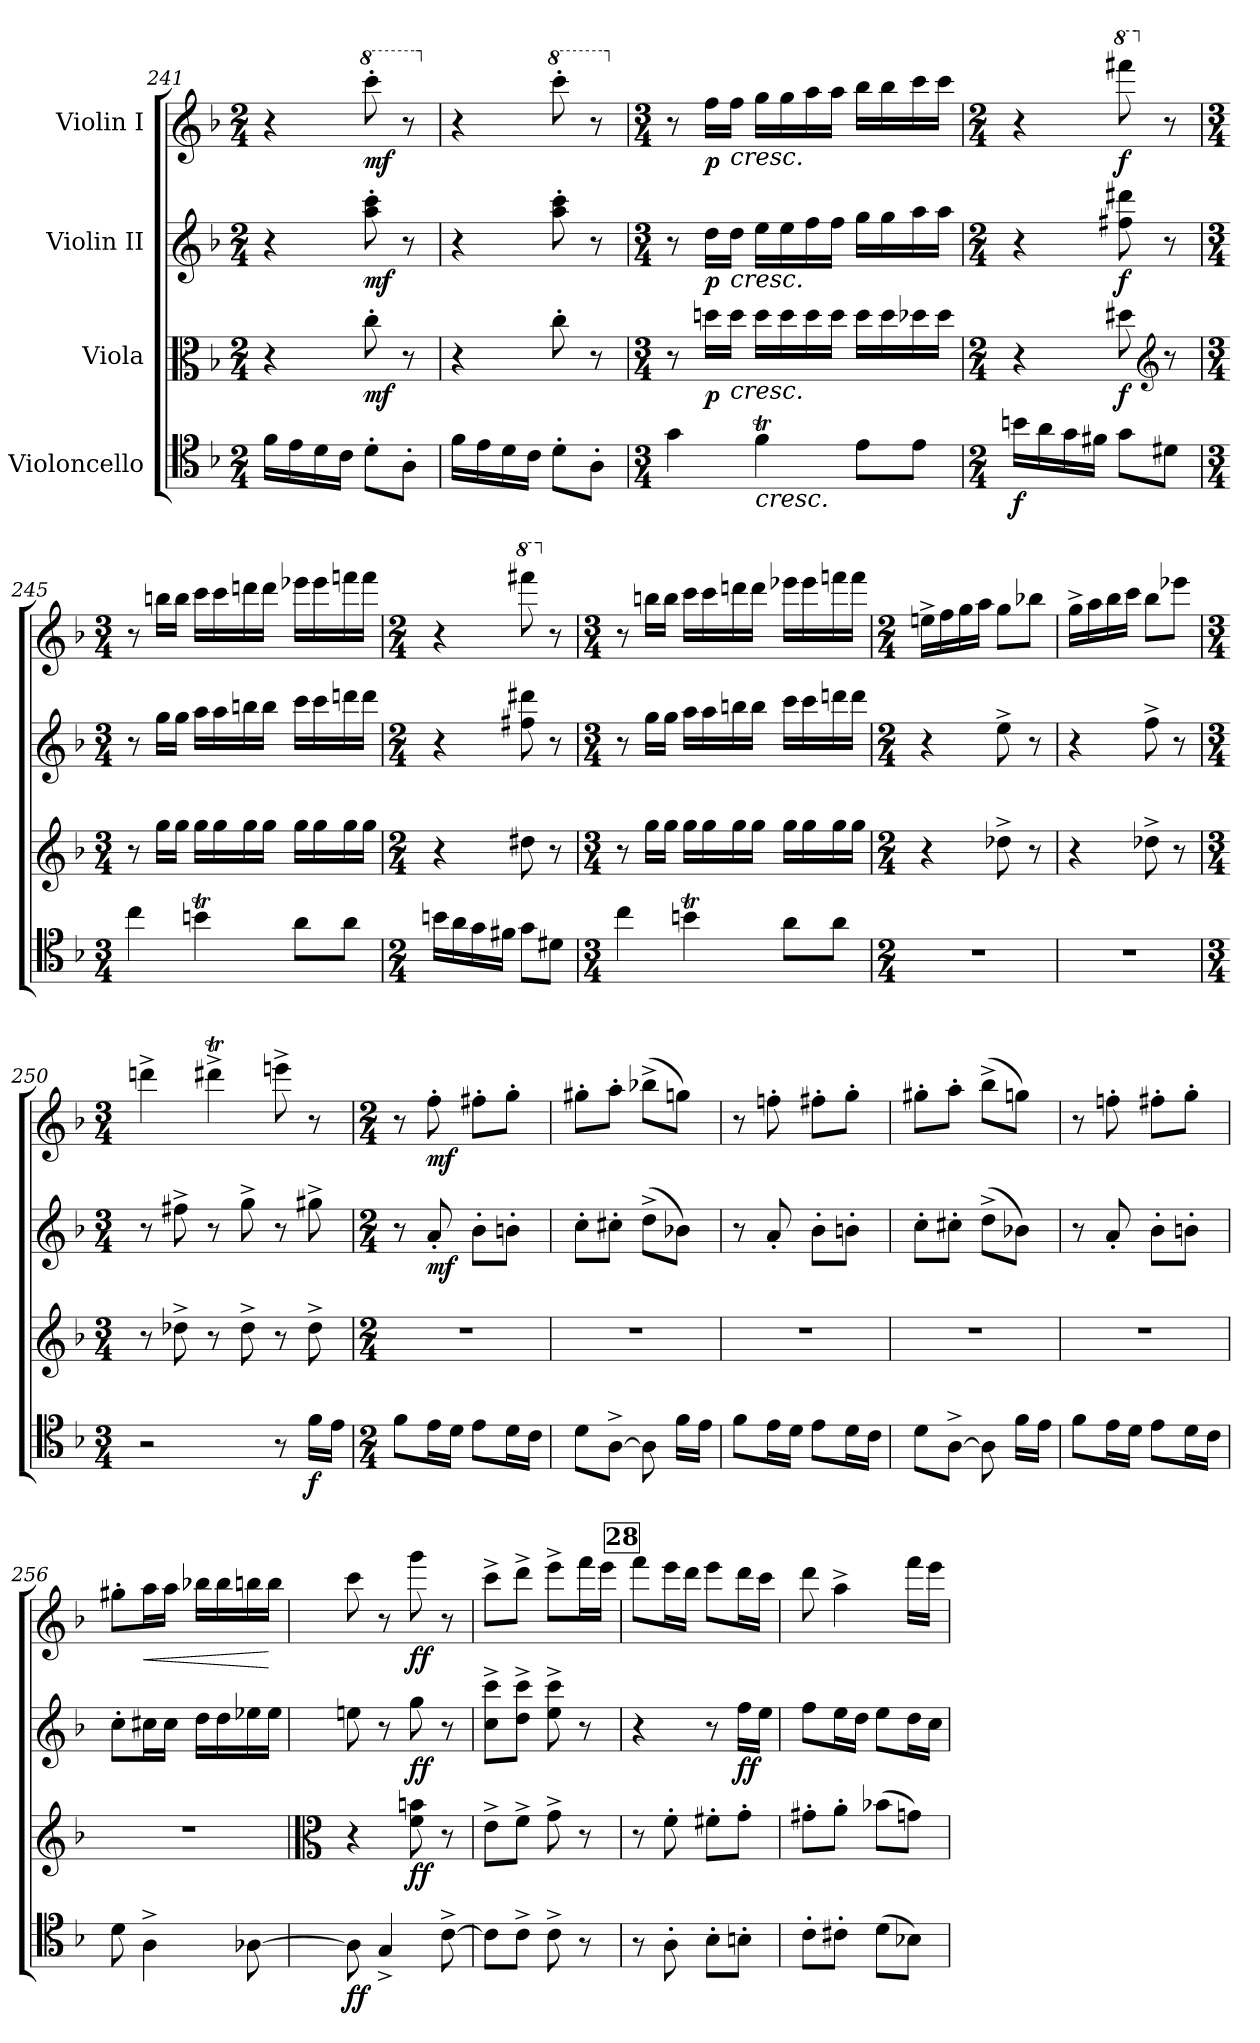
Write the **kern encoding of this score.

**kern	**dynam	**kern	**dynam	**kern	**dynam	**kern	**dynam
*part4	*part4	*part3	*part3	*part2	*part2	*part1	*part1
*staff4	*staff4	*staff3	*staff3	*staff2	*staff2	*staff1	*staff1
*I"Violoncello	*	*I"Viola	*	*I"Violin II	*	*I"Violin I	*
*clefC4	*	*clefC3	*	*clefG2	*	*clefG2	*
*k[b-]	*	*k[b-]	*	*k[b-]	*	*k[b-]	*
*M2/4	*	*M2/4	*	*M2/4	*	*M2/4	*
=241	=241	=241	=241	=241	=241	=241	=241
16f\LL	.	4r	.	4r	.	4r	.
16e\	.	.	.	.	.	.	.
16d\	.	.	.	.	.	.	.
16c\JJ	.	.	.	.	.	.	.
*	*	*	*	*	*	*8va	*
!	!	!	!LO:DY:b	!	!LO:DY:b	!	!LO:DY:b
8d'\L	.	8cc'\	mf	8aa\' 8ccc\'	mf	8cccc'\	mf
8A'\J	.	8r	.	8r	.	8r	.
!!LO:LB:g=z
=242	=242	=242	=242	=242	=242	=242	=242
*	*	*	*	*	*	*X8va	*
16f\LL	.	4r	.	4r	.	4r	.
16e\	.	.	.	.	.	.	.
16d\	.	.	.	.	.	.	.
16c\JJ	.	.	.	.	.	.	.
*	*	*	*	*	*	*8va	*
8d'\L	.	8cc'\	.	8aa\' 8ccc\'	.	8cccc'\	.
8A'\J	.	8r	.	8r	.	8r	.
=243	=243	=243	=243	=243	=243	=243	=243
*M3/4	*	*M3/4	*	*M3/4	*	*M3/4	*
*	*	*	*	*	*	*X8va	*
4g\	.	8r	.	8r	.	8r	.
!	!	!	!LO:DY:b	!	!LO:DY:b	!	!LO:DY:b
.	.	16ddn\LL	p	16dd\LL	p	16ff\LL	p
!	!	!	!	!	!	!LO:TX:b:i:t=cresc.	!
!	!	!	!	!LO:TX:b:i:t=cresc.	!	!	!
!	!	!LO:TX:b:i:t=cresc.	!	!	!	!	!
.	.	16dd\JJ	.	16dd\JJ	.	16ff\JJ	.
!LO:TX:b:i:t=cresc.	!	!	!	!	!	!	!
4fT\	.	16dd\LL	.	16ee\LL	.	16gg\LL	.
.	.	16dd\	.	16ee\	.	16gg\	.
.	.	16dd\	.	16ff\	.	16aa\	.
.	.	16dd\JJ	.	16ff\JJ	.	16aa\JJ	.
8e\L	.	16dd\LL	.	16gg\LL	.	16bb-\LL	.
.	.	16dd\	.	16gg\	.	16bb-\	.
8e\J	.	16dd-X\	.	16aa\	.	16ccc\	.
.	.	16dd-\JJ	.	16aa\JJ	.	16ccc\JJ	.
=244	=244	=244	=244	=244	=244	=244	=244
*M2/4	*	*M2/4	*	*M2/4	*	*M2/4	*
!	!LO:DY:b	!	!	!	!	!	!
16bn\LL	f	4r	.	4r	.	4r	.
16a\	.	.	.	.	.	.	.
16g\	.	.	.	.	.	.	.
16f#X\JJ	.	.	.	.	.	.	.
*	*	*	*	*	*	*8va	*
!	!	!	!LO:DY:b	!	!LO:DY:b	!	!LO:DY:b
8g\L	.	8dd#X\	f	8ff#X\ 8ddd#X\	f	8ffff#X\	f
*	*	*clefG2	*	*	*	*	*
*	*	*	*	*	*	*X8va	*
8d#X\J	.	8r	.	8r	.	8r	.
!!LO:PB:g=z
=245	=245	=245	=245	=245	=245	=245	=245
*M3/4	*	*M3/4	*	*M3/4	*	*M3/4	*
4cc\	.	8r	.	8r	.	8r	.
.	.	16gg\LL	.	16gg\LL	.	16bbn\LL	.
.	.	16gg\JJ	.	16gg\JJ	.	16bb\JJ	.
4bnt\	.	16gg\LL	.	16aa\LL	.	16ccc\LL	.
.	.	16gg\	.	16aa\	.	16ccc\	.
.	.	16gg\	.	16bbn\	.	16dddn\	.
.	.	16gg\JJ	.	16bb\JJ	.	16ddd\JJ	.
8a\L	.	16gg\LL	.	16ccc\LL	.	16eee-X\LL	.
.	.	16gg\	.	16ccc\	.	16eee-\	.
8a\J	.	16gg\	.	16dddn\	.	16fffn\	.
.	.	16gg\JJ	.	16ddd\JJ	.	16fff\JJ	.
=246	=246	=246	=246	=246	=246	=246	=246
*M2/4	*	*M2/4	*	*M2/4	*	*M2/4	*
16bn\LL	.	4r	.	4r	.	4r	.
16a\	.	.	.	.	.	.	.
16g\	.	.	.	.	.	.	.
16f#X\JJ	.	.	.	.	.	.	.
*	*	*	*	*	*	*8va	*
8g\L	.	8dd#X\	.	8ff#X\ 8ddd#X\	.	8ffff#X\	.
*	*	*	*	*	*	*X8va	*
8d#X\J	.	8r	.	8r	.	8r	.
=247	=247	=247	=247	=247	=247	=247	=247
*M3/4	*	*M3/4	*	*M3/4	*	*M3/4	*
4cc\	.	8r	.	8r	.	8r	.
.	.	16gg\LL	.	16gg\LL	.	16bbn\LL	.
.	.	16gg\JJ	.	16gg\JJ	.	16bb\JJ	.
4bnt\	.	16gg\LL	.	16aa\LL	.	16ccc\LL	.
.	.	16gg\	.	16aa\	.	16ccc\	.
.	.	16gg\	.	16bbn\	.	16dddn\	.
.	.	16gg\JJ	.	16bb\JJ	.	16ddd\JJ	.
8a\L	.	16gg\LL	.	16ccc\LL	.	16eee-X\LL	.
.	.	16gg\	.	16ccc\	.	16eee-\	.
8a\J	.	16gg\	.	16dddn\	.	16fffn\	.
.	.	16gg\JJ	.	16ddd\JJ	.	16fff\JJ	.
!!LO:LB:g=z
=248	=248	=248	=248	=248	=248	=248	=248
*M2/4	*	*M2/4	*	*M2/4	*	*M2/4	*
2r	.	4r	.	4r	.	16een^\LL	.
.	.	.	.	.	.	16ff\	.
.	.	.	.	.	.	16gg\	.
.	.	.	.	.	.	16aa\JJ	.
.	.	8dd-X^\	.	8ee^\	.	8gg\L	.
.	.	8r	.	8r	.	8bb-X\J	.
=249	=249	=249	=249	=249	=249	=249	=249
2r	.	4r	.	4r	.	16gg^\LL	.
.	.	.	.	.	.	16aa\	.
.	.	.	.	.	.	16bb-\	.
.	.	.	.	.	.	16ccc\JJ	.
.	.	8dd-X^\	.	8ff^\	.	8bb-\L	.
.	.	8r	.	8r	.	8eee-X\J	.
=250	=250	=250	=250	=250	=250	=250	=250
*M3/4	*	*M3/4	*	*M3/4	*	*M3/4	*
2r	.	8r	.	8r	.	4dddn^\	.
.	.	8dd-X^\	.	8ff#X^\	.	.	.
.	.	8r	.	8r	.	4ddd#Xt^\	.
.	.	8dd-^\	.	8gg^\	.	.	.
8r	.	8r	.	8r	.	8eeen^\	.
!	!LO:DY:b	!	!	!	!	!	!
16f\LL	f	8dd-^\	.	8gg#X^\	.	8r	.
16e\JJ	.	.	.	.	.	.	.
=251	=251	=251	=251	=251	=251	=251	=251
!!LO:REH:place=s1:a:B:fs=14:t=27
*M2/4	*	*M2/4	*	*M2/4	*	*M2/4	*
8f\L	.	2r	.	8r	.	8r	.
!	!	!	!	!	!LO:DY:b	!	!LO:DY:b
16e\L	.	.	.	8a'/	mf	8ff'\	mf
16d\JJ	.	.	.	.	.	.	.
8e\L	.	.	.	8b-'\L	.	8ff#X'\L	.
16d\L	.	.	.	8bn'\J	.	8gg'\J	.
16c\JJ	.	.	.	.	.	.	.
=252	=252	=252	=252	=252	=252	=252	=252
8d\L	.	2r	.	8cc'\L	.	8gg#X'\L	.
[8A^\J	.	.	.	8cc#X'\J	.	8aa'\J	.
8A\]	.	.	.	(8dd^\L	.	(8bb-X^\L	.
16f\LL	.	.	.	8b-X\J)	.	8ggn\J)	.
16e\JJ	.	.	.	.	.	.	.
!!LO:LB:g=z
=253	=253	=253	=253	=253	=253	=253	=253
8f\L	.	2r	.	8r	.	8r	.
16e\L	.	.	.	8a'/	.	8ffn'\	.
16d\JJ	.	.	.	.	.	.	.
8e\L	.	.	.	8b-'\L	.	8ff#X'\L	.
16d\L	.	.	.	8bn'\J	.	8gg'\J	.
16c\JJ	.	.	.	.	.	.	.
=254	=254	=254	=254	=254	=254	=254	=254
8d\L	.	2r	.	8cc'\L	.	8gg#X'\L	.
[8A^\J	.	.	.	8cc#X'\J	.	8aa'\J	.
8A\]	.	.	.	(8dd^\L	.	(8bb-^\L	.
16f\LL	.	.	.	8b-X\J)	.	8ggn\J)	.
16e\JJ	.	.	.	.	.	.	.
=255	=255	=255	=255	=255	=255	=255	=255
8f\L	.	2r	.	8r	.	8r	.
16e\L	.	.	.	8a'/	.	8ffn'\	.
16d\JJ	.	.	.	.	.	.	.
8e\L	.	.	.	8b-'\L	.	8ff#X'\L	.
16d\L	.	.	.	8bn'\J	.	8gg'\J	.
16c\JJ	.	.	.	.	.	.	.
=256	=256	=256	=256	=256	=256	=256	=256
8d\	.	2r	.	8cc'\L	.	8gg#X'\L	.
!	!	!	!	!	!	!	!LO:HP:b
4A^\	.	.	.	16cc#X\L	.	16aa\L	<
.	.	.	.	16cc#\JJ	.	16aa\JJ	.
.	.	.	.	16dd\LL	.	16bb-X\LL	.
.	.	.	.	16dd\	.	16bb-\	.
[8A-X\	.	.	.	16ee-X\	.	16bbn\	.
.	.	.	.	16ee-\JJ	.	16bb\JJ	[
=257	=257	=257	=257	=257	=257	=257	=257
*	*	*clefC3	*	*	*	*	*
!	!LO:DY:b	!	!	!	!	!	!
8A-\]	ff	4r	.	8een\	.	8ccc\	.
4G^/	.	.	.	8r	.	8r	.
!	!	!	!LO:DY:b	!	!LO:DY:b	!	!LO:DY:b
.	.	8f\ 8bn\	ff	8gg\	ff	8ggg\	ff
[8c^\	.	8r	.	8r	.	8r	.
=258	=258	=258	=258	=258	=258	=258	=258
8c\L]	.	8e^\L	.	8cc\^ 8ccc\^L	.	8ccc^\L	.
8c^\J	.	8f^\J	.	8dd\^ 8ccc\^J	.	8ddd^\J	.
8c^\	.	8g^\	.	8ee\^ 8ccc\^	.	8eee^\L	.
8r	.	8r	.	8r	.	16fff\L	.
.	.	.	.	.	.	16eee\JJ	.
!!LO:PB:g=z
!!LO:REH:place=s1:a:B:fs=14:t=28
=259	=259	=259	=259	=259	=259	=259	=259
8r	.	8r	.	4r	.	8fff\L	.
8A'\	.	8f'\	.	.	.	16eee\L	.
.	.	.	.	.	.	16ddd\JJ	.
8B-'\L	.	8f#X'\L	.	8r	.	8eee\L	.
!	!	!	!	!	!LO:DY:b	!	!
8Bn'\J	.	8g'\J	.	16ff\LL	ff	16ddd\L	.
.	.	.	.	16ee\JJ	.	16ccc\JJ	.
=260	=260	=260	=260	=260	=260	=260	=260
8c'\L	.	8g#X'\L	.	8ff\L	.	8ddd\	.
8c#X'\J	.	8a'\J	.	16ee\L	.	4aa^\	.
.	.	.	.	16dd\JJ	.	.	.
(8d\L	.	(8b-X\L	.	8ee\L	.	.	.
8B-X\J)	.	8gn\J)	.	16dd\L	.	16fff\LL	.
.	.	.	.	16cc\JJ	.	16eee\JJ	.
=	=	=	=	=	=	=	=
*-	*-	*-	*-	*-	*-	*-	*-
